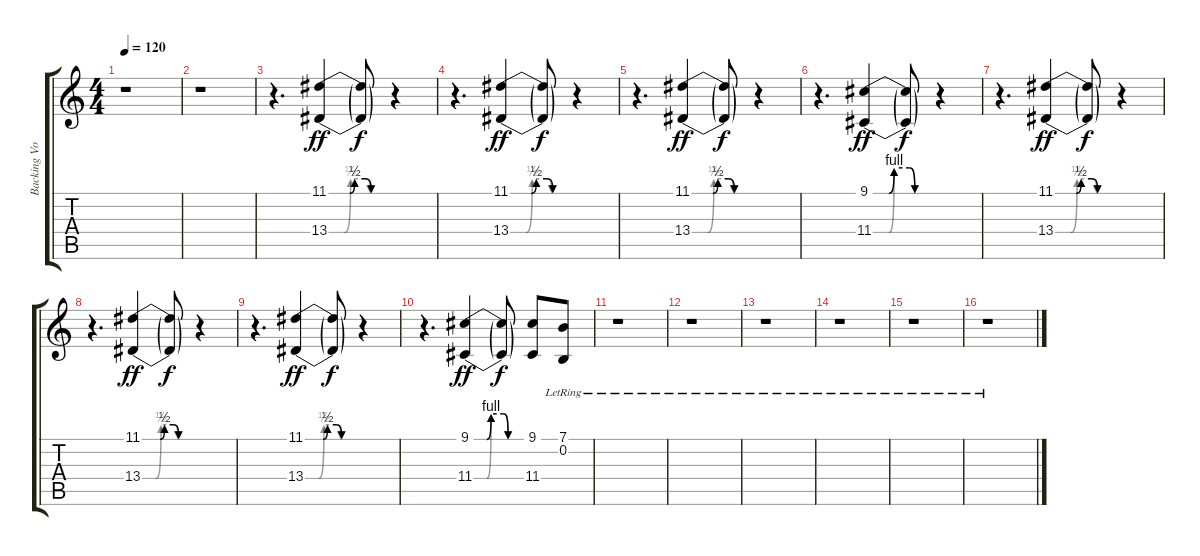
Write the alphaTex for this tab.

\track ("Backing Vocals" "Backing Vo") {instrument pad4choir}
\staff {score tabs}
\tuning (E4 B3 G3 D3 A2 E2) {hide}
\ts (4 4)
\tempo 120
\clef g2
\ks c
r.1{dy f} |
r.1 |
r.4{d volume 11} (11.1{be (custom 0 0 20 0 25 2 35 2 41 0 60 0)} 13.4{be (custom 0 0 15 0 21 2 35 2 40 0 60 0)}).4{dy ff} (11.1{t} 13.4{t}).8{dy f} r.4 |
r.4{d} (11.1{be (custom 0 0 20 0 25 2 35 2 41 0 60 0)} 13.4{be (custom 0 0 15 0 21 2 35 2 40 0 60 0)}).4{dy ff} (11.1{t} 13.4{t}).8{dy f} r.4 |
r.4{d} (11.1{be (custom 0 0 20 0 25 2 35 2 41 0 60 0)} 13.4{be (custom 0 0 15 0 21 2 35 2 40 0 60 0)}).4{dy ff} (11.1{t} 13.4{t}).8{dy f} r.4 |
r.4{d} (9.1{be (custom 0 0 15 0 20 4 35 4 40 0 60 0)} 11.4{be (custom 0 0 15 0 20 4 35 4 40 0 60 0)}).4{dy ff} (9.1{t} 11.4{t}).8{dy f} r.4 |
r.4{d} (11.1{be (custom 0 0 20 0 25 2 35 2 41 0 60 0)} 13.4{be (custom 0 0 15 0 21 2 35 2 40 0 60 0)}).4{dy ff} (11.1{t} 13.4{t}).8{dy f} r.4 |
r.4{d} (11.1{be (custom 0 0 20 0 25 2 35 2 41 0 60 0)} 13.4{be (custom 0 0 15 0 21 2 35 2 40 0 60 0)}).4{dy ff} (11.1{t} 13.4{t}).8{dy f} r.4 |
r.4{d} (11.1{be (custom 0 0 20 0 25 2 35 2 41 0 60 0)} 13.4{be (custom 0 0 15 0 21 2 35 2 40 0 60 0)}).4{dy ff} (11.1{t} 13.4{t}).8{dy f} r.4 |
r.4{d} (9.1{be (custom 0 0 15 0 20 4 35 4 40 0 60 0)} 11.4{be (custom 0 0 15 0 20 4 35 4 40 0 60 0)}).4{dy ff} (9.1{t} 11.4{t}).8{dy f} (9.1 11.4).8 (7.1{lr} 0.2{lr}).8 |
r.1 |
r.1 |
r.1 |
r.1 |
r.1 |
r.1
